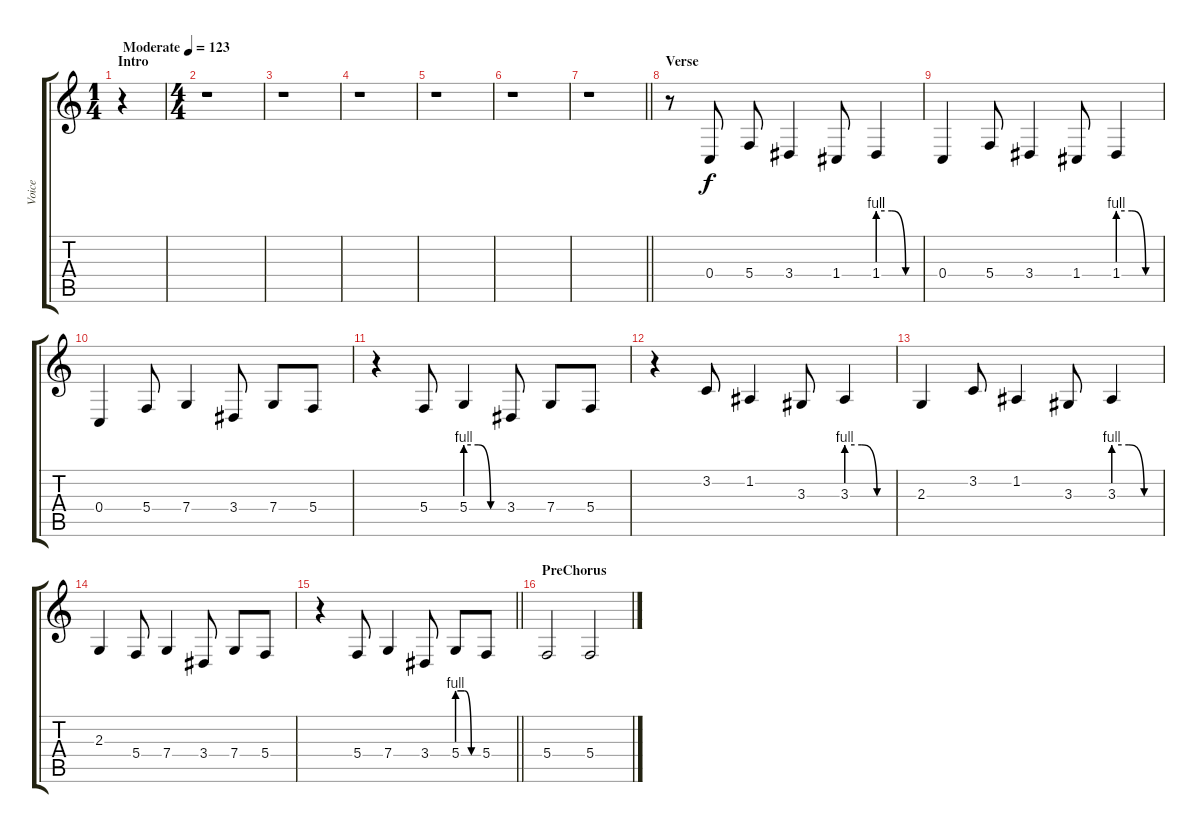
\track ("Voice" "Voice") {instrument altosax}
\staff {score tabs}
\tuning (D4 A3 F3 C3 G2 C2) {hide}
\ts (1 4)
\section ("" "Intro")
\tempo (123 "Moderate")
\clef g2
\ks c
r.4{dy f instrument altosax} |
\ts (4 4)
r.1 |
r.1 |
r.1 |
r.1 |
r.1 |
\barLineRight lightlight
r.1 |
\section ("" "Verse")
r.8 0.4.8 5.4.8 3.4.4 1.4.8 1.4{be (custom 0 4 20 4 40 0 60 0)}.4 |
0.4.4 5.4.8 3.4.4 1.4.8 1.4{be (custom 0 4 20 4 40 0 60 0)}.4 |
0.4.4 5.4.8 7.4.4 3.4.8 7.4.8 5.4.8 |
r.4 5.4.8 5.4{be (custom 0 4 20 4 40 0 60 0)}.4 3.4.8 7.4.8 5.4.8 |
r.4 3.2.8 1.2.4 3.3.8 3.3{be (custom 0 4 20 4 40 0 60 0)}.4 |
2.3.4 3.2.8 1.2.4 3.3.8 3.3{be (custom 0 4 20 4 40 0 60 0)}.4 |
2.3.4 5.4.8 7.4.4 3.4.8 7.4.8 5.4.8 |
\barLineRight lightlight
r.4 5.4.8 7.4.4 3.4.8 5.4{be (custom 0 4 20 4 40 0 60 0)}.8 5.4.8 |
\section ("" "PreChorus")
5.4.2 5.4.2
